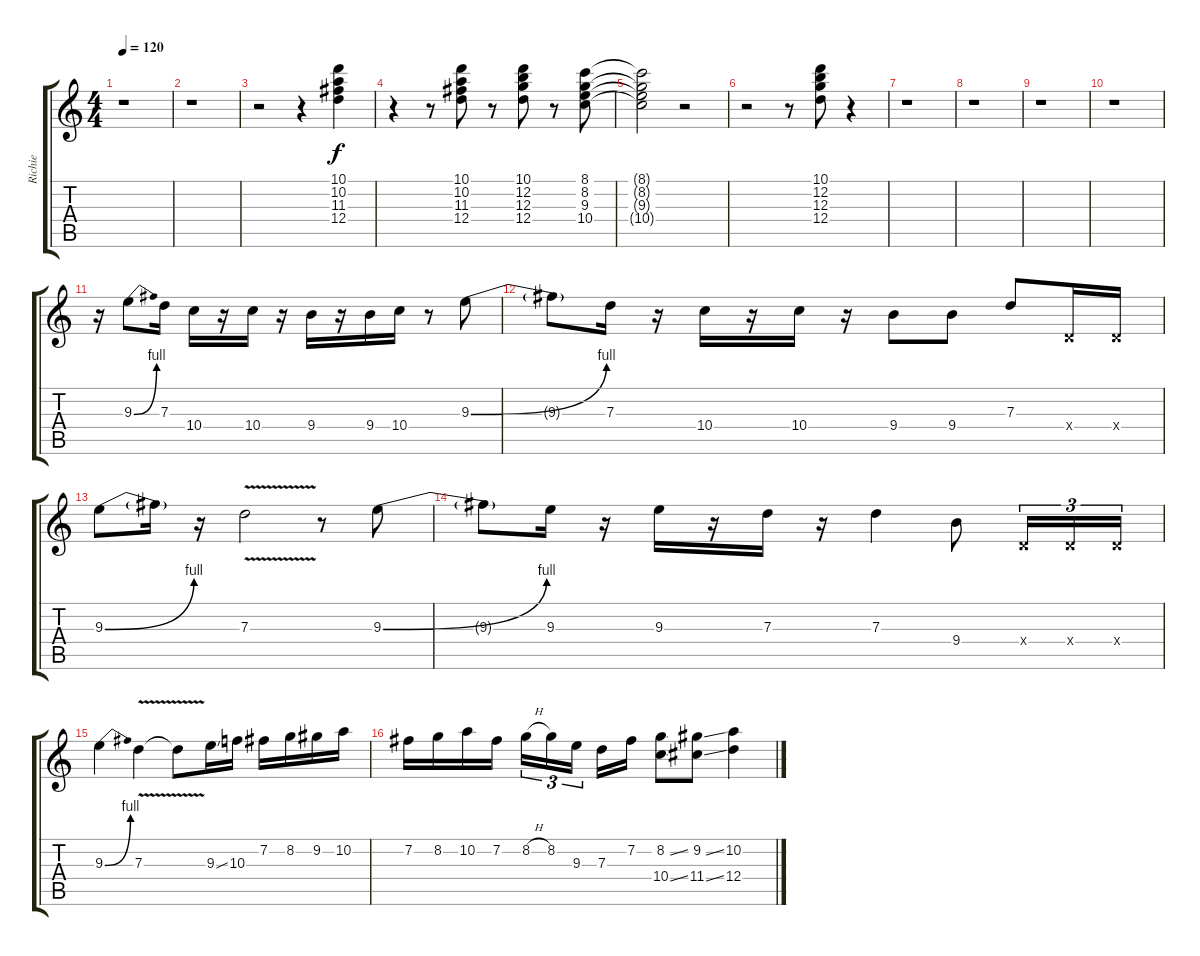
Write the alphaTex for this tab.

\track ("Richie" "Richie") {instrument distortionguitar}
\staff {score tabs}
\tuning (E4 B3 G3 D3 A2 D2) {hide}
\ts (4 4)
\tempo 120
\clef g2
\ks c
r.1{dy f} |
r.1 |
r.2 r.4 (10.1 10.2 11.3 12.4).4 |
r.4 r.8 (10.1 10.2 11.3 12.4).8 r.8 (10.1 12.2 12.3 12.4).8 r.8 (8.1 8.2 9.3 10.4).8 |
(8.1{t} 8.2{t} 9.3{t} 10.4{t}).2 r.2 |
r.2 r.8 (10.1 12.2 12.3 12.4).8 r.4 |
r.1 |
r.1 |
r.1 |
r.1 |
r.16 9.3{be (bend 0 0 60 4)}.8 7.3.16 10.4.16 r.16 10.4.16 r.16 9.4.16 r.16 9.4.16 10.4.16 r.8 9.3{be (bend 0 0 60 4)}.8 |
9.3{t}.8 7.3.16 r.16 10.4.16 r.16 10.4.16 r.16 9.4.8 9.4.8 7.3.8 0.4{x}.16 0.4{x}.16 |
9.3{be (bend 0 0 60 4)}.8 9.3{t}.16 r.16 7.3{v}.2 r.8 9.3{be (bend 0 0 60 4)}.8 |
9.3{t}.8 9.3.16 r.16 9.3.16 r.16 7.3.16 r.16 7.3.4 9.4.8 0.4{x}.16{tu (3 2)} 0.4{x}.16{tu (3 2)} 0.4{x}.16{tu (3 2)} |
9.3{be (bend 0 0 60 4)}.4 7.3{v}.4 7.3{t}.8 9.3{ss}.16 10.3.16 7.2.16 8.2.16 9.2.16 10.2.16 |
7.2.16 8.2.16 10.2.16 7.2.16 8.2{h}.16{tu (3 2)} 8.2.16{tu (3 2)} 9.3.16{tu (3 2)} 7.3.16 7.2.16 (8.2{ss} 10.4{ss}).8 (9.2{ss} 11.4{ss}).8 (10.2 12.4).4
